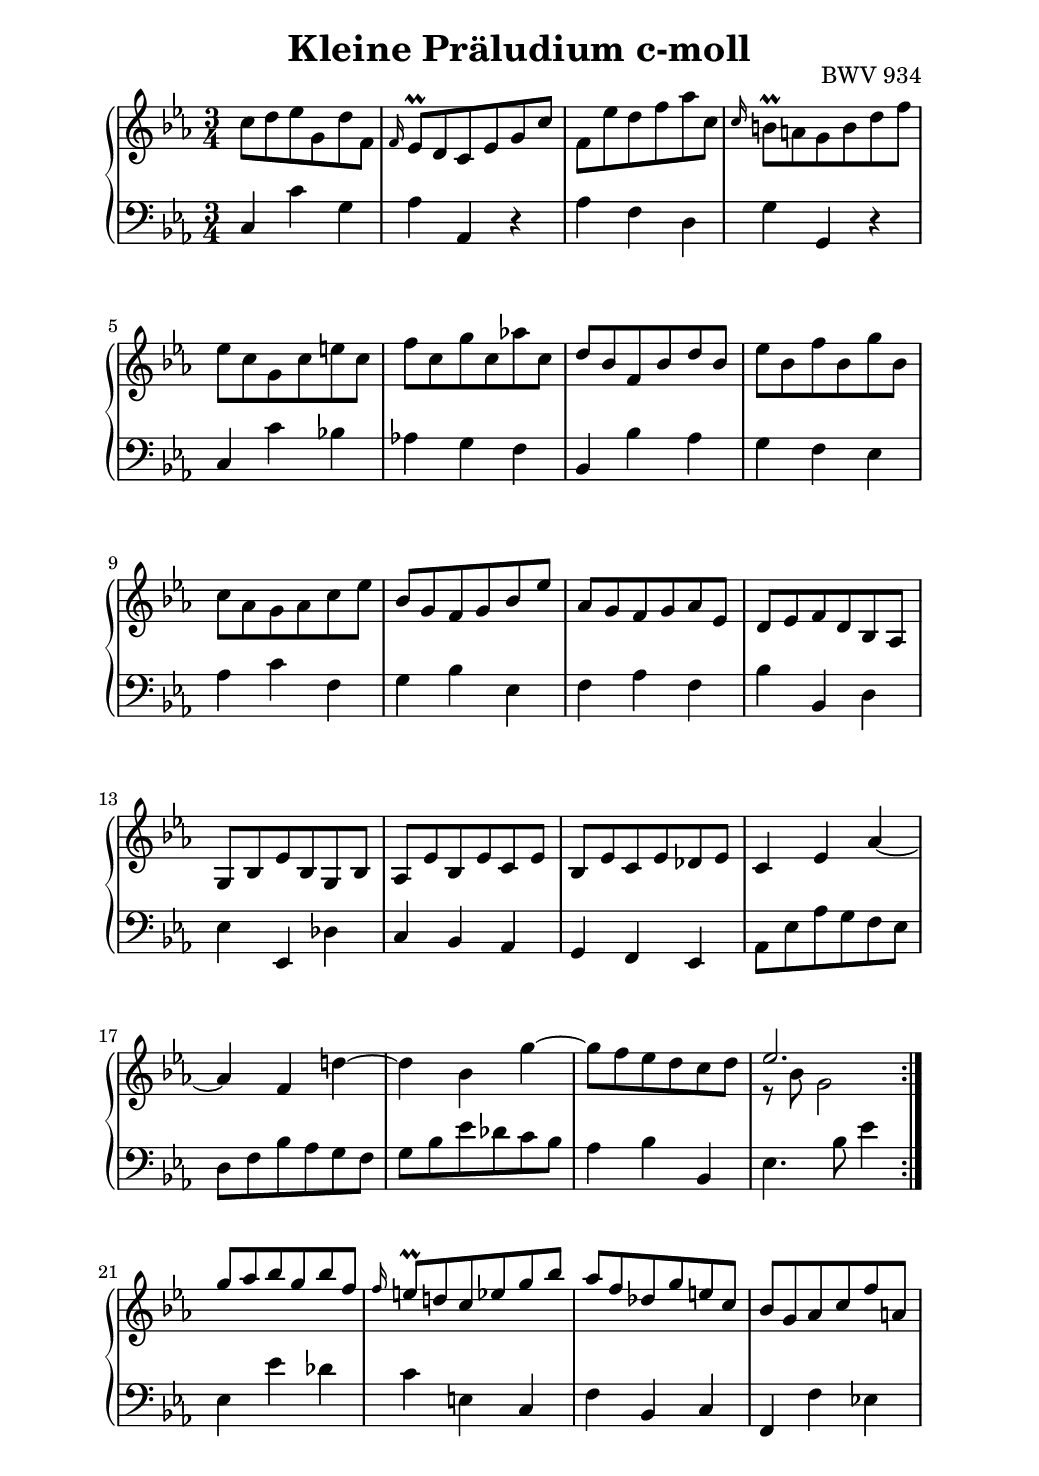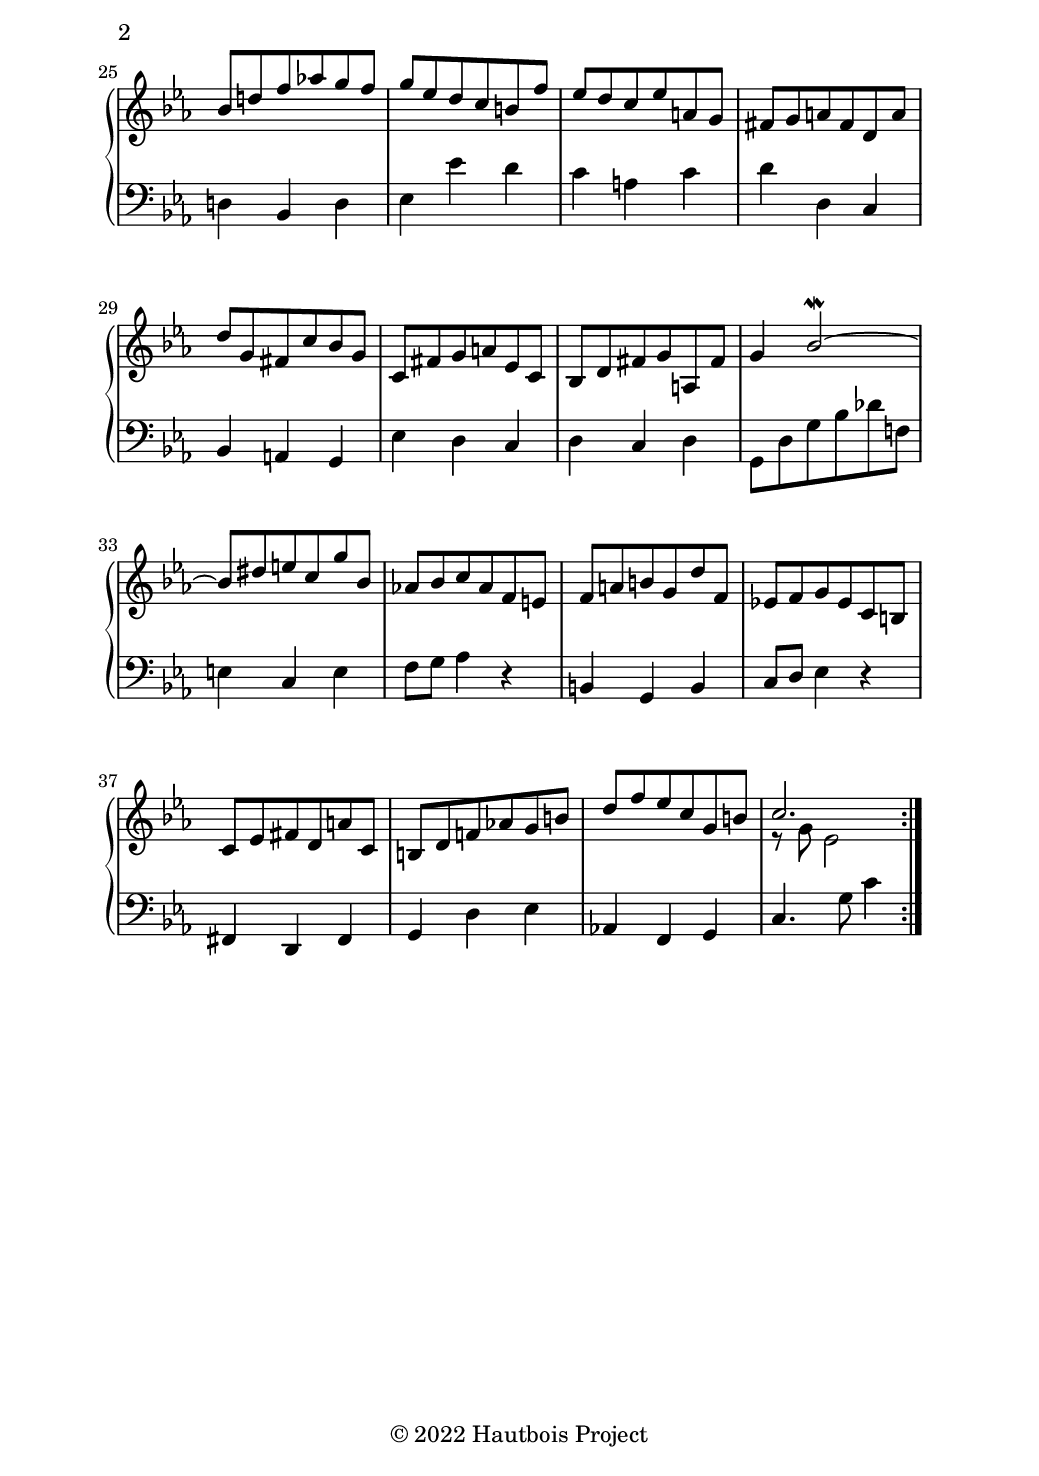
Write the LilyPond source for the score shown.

%! Title: Kleine Praludium, BWV 934
%! Subtitle: Sechs kleinen Praludien
%! Subsubtitle:
%! Type: final
%! Status: review
%! Remark: review fingering

\version "2.22.1"
%% Generated by lilypond-book
%% Options: [exampleindent=10.16\mm,indent=0\mm,line-width=14.5\cm,noragged-right,papersize=a5,quote]
%\include "lilypond-book-preamble.ly"
\include "italiano.ly"

%****************************************************************
% Start cut-&-pastable-section

%****************************************************************

\paper {
  % Set paper
  #(set-paper-size "b5")
  indent = 0\mm
  line-width = 14\cm
  ragged-right = ##f
  line-width = #(- line-width (* mm 3.000000) (* mm 1))
}

\layout {
  \context {
    \Score
    %\override SpacingSpanner.base-shortest-duration = #(ly:make-moment 1/2)
    %\override SpacingSpanner.uniform-stretching = ##t
    
  }
}

%*****************************************
%  Set Header
%*****************************************
\header {
  title = "Kleine Präludium c-moll"
  subtitle = ""
  composer = ""
  opus = "BWV 934"
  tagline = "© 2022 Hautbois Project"
}

%*****************************************
% Start Voice
% Write the voices here
%*****************************************
MyMeter = \time 3/4
MyKey = \key do \minor
PieceName = "Prelude"

VoiceI = \relative do'' {
  % bar 1 - 4
  do8 re mib sol, re' fa, |
  \grace fa16 mib8\prall re do mib sol do |
  fa,8 mib' re fa lab do, |
  \grace do16 si!8\prall la! sol si re fa |
  
  % bar 5 - 8
  mib8 do sol do mi! do |
  fa8 do sol' do, lab'! do, |
  re sib fa sib re sib |
  mib sib fa' sib, sol' sib, |
  
  % bar 9 - 12
  do8 lab sol lab do mib |
  sib8 sol fa sol sib mib |
  lab,8 sol fa sol lab mib |
  re8 mib fa re sib lab |
  
  % bar 13 - 16
  sol8 sib mib sib sol sib |
  lab8 mib' sib mib do mib |
  sib8 mib do mib reb mib |
  do4 mib lab~ |
  
  % bar 17 - 20
  lab4 fa re'!~ |
  re4 sib sol'~ |
  sol8 fa mib re do re |
  <<
  { \voiceOne mib2. }
  \new Voice
  { \voiceTwo r8 sib8 sol2 }
  >> |
  
  \bar ":|."
  
  
  % bar 21 - 24
  sol'8 lab sib sol sib fa |
  \grace fa16 mi!8\prall re! do mib sol sib |
  lab8 fa reb sol mi! do |
  sib8 sol lab do fa la,! |
  
  % bar 25 - 28
  sib8 re! fa lab! sol fa |
  sol8 mib re do si! fa' |
  mib8 re do mib la,! sol |
  fad8 sol la! fad re la' |
  
  % bar 29 - 32
  re8 sol, fad do' sib sol |
  do,8 fad sol la! mib do |
  sib8 re fad sol la,! fad' |
  sol4 sib2~\mordent |
  
  % bar 33 - 36
  sib8 red mi! do sol' sib, |
  lab!8 sib do lab fa mi! |
  fa8 la si! sol re' fa, |
  mib!8 fa sol mib do si! |
  
  % bar 37 - 40
  do8 mib fad re la'! do, |
  si!8 re fa! lab! sol si! |
  re8 fa mib do sol si! |
  <<
  { \voiceOne do2. }
  \new Voice
  { \voiceTwo r8 sol8 mib2 }
  >> |
  
  \bar ":|."

}

VoiceII = \relative do {
  % bar 1 - 4
  do4 do' sol | 
  lab4 lab, r |
  lab'4 fa re |
  sol4 sol, r |
  
  % bar 5 - 8
  do4 do' sib! |
  lab!4 sol fa |
  sib,4 sib' lab |
  sol4 fa mib |
  
  % bar 9 - 12
  lab4 do fa, |
  sol4 sib mib, |
  fa4 lab fa |
  sib4 sib, re |
  
  % bar 13 - 16
  mib4 mib, reb' |
  do4 sib lab |
  sol4 fa mib |
  lab8 mib' lab sol fa mib |
  
  % bar 17 - 20
  re8 fa sib lab sol fa |
  sol8 sib mib reb do sib |
  lab4 sib sib, |
  mib4. sib'8 mib4 |
  
  \bar ":|."
  
  % bar 21 - 24
  mib,4 mib' reb |
  do4 mi,! do |
  fa4 sib, do |
  fa,4 fa' mib! |
  
  % bar 25 - 28
  re!4 sib re |
  mib4 mib' re |
  do4 la! do |
  re4 re, do |
  
  % bar 29 - 32
  sib4 la! sol |
  mib'4 re do |
  re4 do re |
  sol,8 re' sol sib reb fa,! |
  
  % bar 33 - 36
  mi!4 do mi |
  fa8 sol lab4 r4 |
  si,!4 sol si |
  do8 re mib4 r4 |
  
  % bar 37 - 40
  fad,!4 re fad |
  sol4 re' mib |
  lab,!4 fa sol |
  do4. sol'8 do4 |
  
  \bar ":|."
}


%*****************************************
%  Start Score
%*****************************************

%\markup { \vspace #1 }
\score {
  \header {
    %piece = \PieceName
  }
  \new PianoStaff <<
    \new Staff = "up" { 
      \clef "treble" 
      %\MyTempo
      \MyKey
      \MyMeter
        \VoiceI
    }
    \new Staff = "down" { 
      \clef "bass"
      %\MyTempo
      \MyKey
      \MyMeter
        \VoiceII
    }
  >>
}
